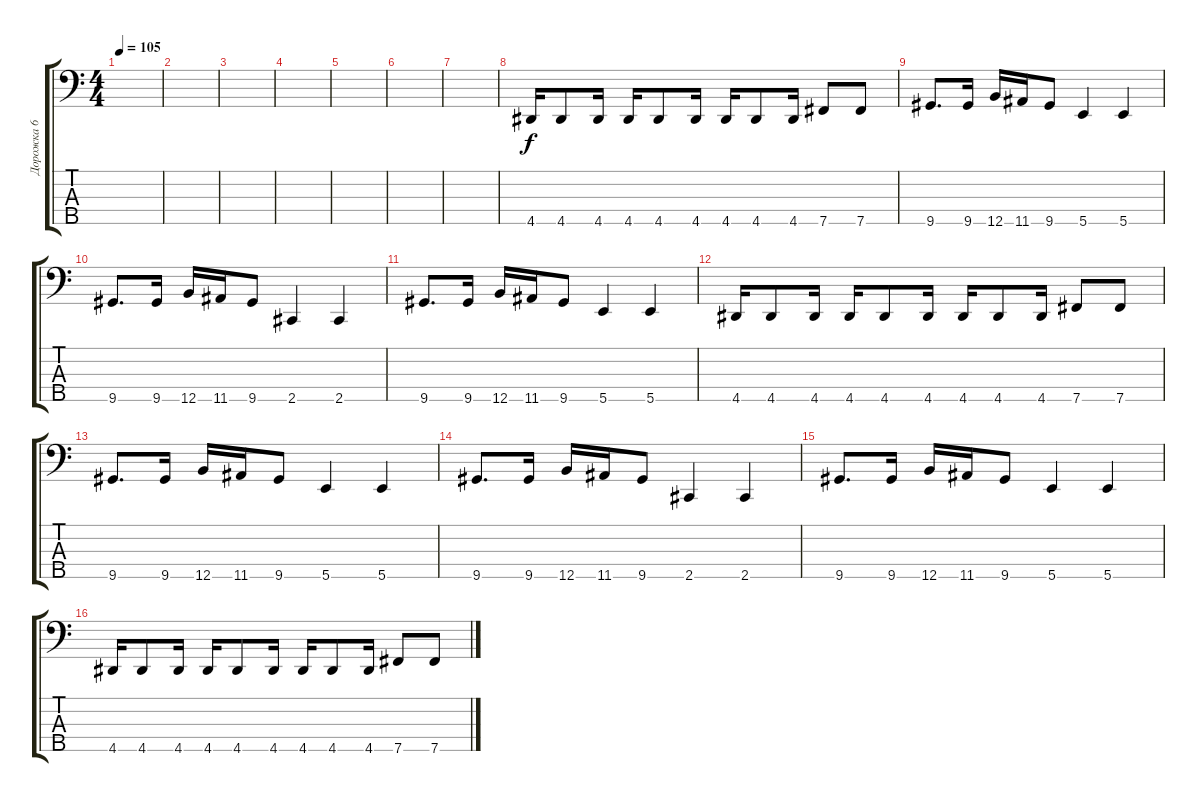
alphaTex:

\track ("Дорожка 6" "Дорожка 6") {instrument electricbassfinger}
\staff {score tabs}
\tuning (A2 E2 B1 Gb1 B0) {hide}
\ts (4 4)
\tempo 105
\clef f4
\ks c
|
|
|
|
|
|
|
4.5.16 4.5.8 4.5.16 4.5.16 4.5.8 4.5.16 4.5.16 4.5.8 4.5.16 7.5.8 7.5.8 |
9.5.8{d} 9.5.16 12.5.16 11.5.16 9.5.8 5.5.4 5.5.4 |
9.5.8{d} 9.5.16 12.5.16 11.5.16 9.5.8 2.5.4 2.5.4 |
9.5.8{d} 9.5.16 12.5.16 11.5.16 9.5.8 5.5.4 5.5.4 |
4.5.16 4.5.8 4.5.16 4.5.16 4.5.8 4.5.16 4.5.16 4.5.8 4.5.16 7.5.8 7.5.8 |
9.5.8{d} 9.5.16 12.5.16 11.5.16 9.5.8 5.5.4 5.5.4 |
9.5.8{d} 9.5.16 12.5.16 11.5.16 9.5.8 2.5.4 2.5.4 |
9.5.8{d} 9.5.16 12.5.16 11.5.16 9.5.8 5.5.4 5.5.4 |
4.5.16 4.5.8 4.5.16 4.5.16 4.5.8 4.5.16 4.5.16 4.5.8 4.5.16 7.5.8 7.5.8
